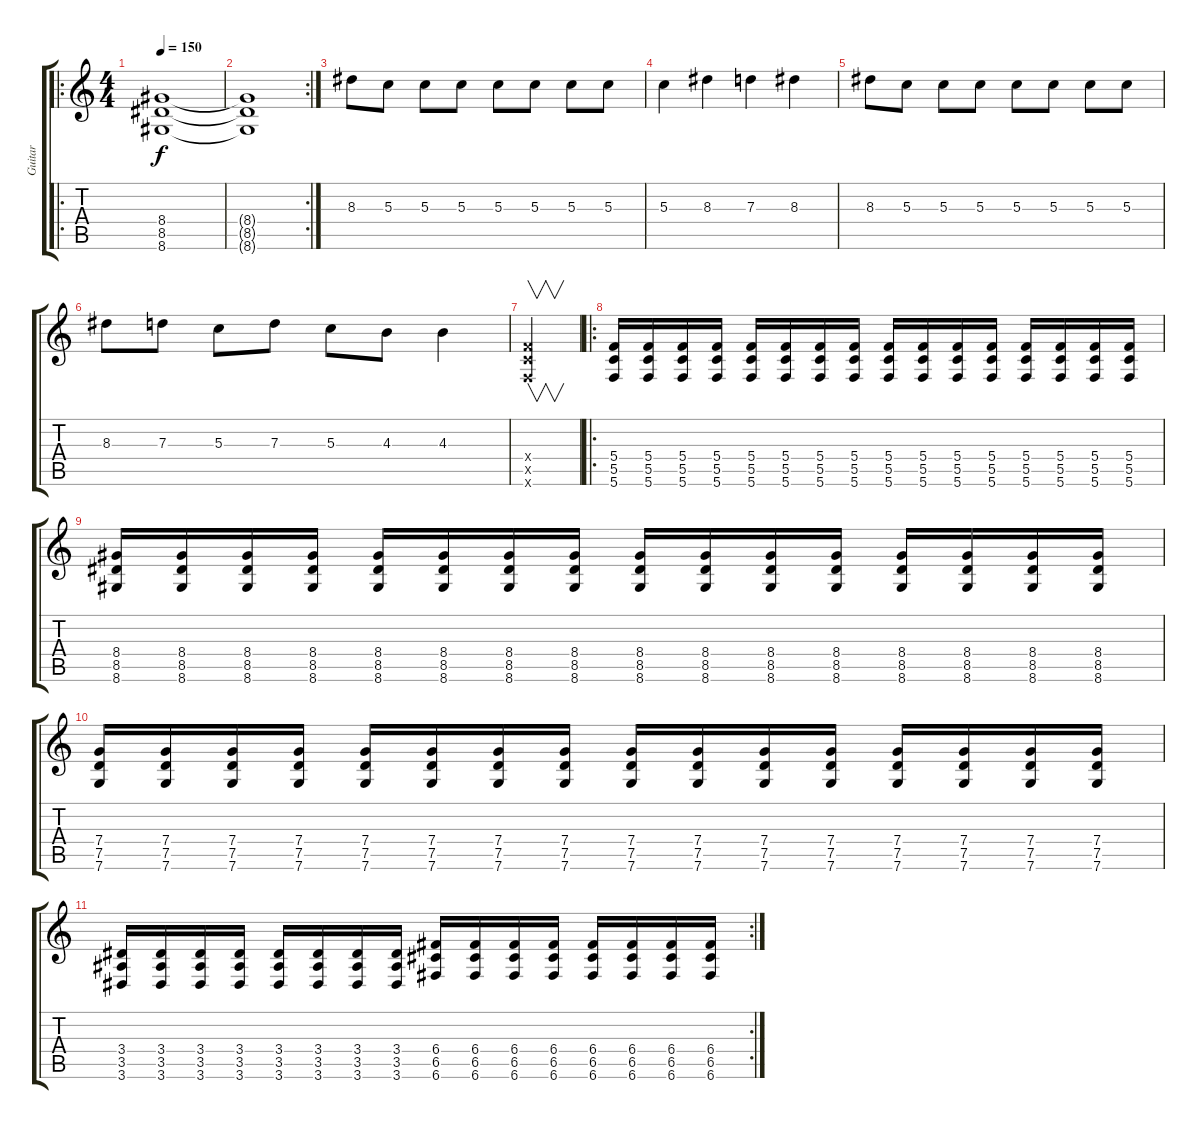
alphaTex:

\track ("Guitar" "Guitar") {instrument distortionguitar}
\staff {score tabs}
\tuning (E4 C4 G3 C3 G2 C2) {hide}
\ro
\ts (4 4)
\tempo 150
\clef g2
\ks c
(8.4 8.5 8.6).1{dy f} |
\rc 2
(8.4{t} 8.5{t} 8.6{t}).1 |
8.3.8 5.3.8 5.3.8 5.3.8 5.3.8 5.3.8 5.3.8 5.3.8 |
5.3.4 8.3.4 7.3.4 8.3.4 |
8.3.8 5.3.8 5.3.8 5.3.8 5.3.8 5.3.8 5.3.8 5.3.8 |
8.3.8 7.3.8 5.3.8 7.3.8 5.3.8 4.3.8 4.3.4 |
(5.4{x} 5.5{x} 5.6{x}).4{v} |
\ro
(5.4 5.5 5.6).16 (5.4 5.5 5.6).16 (5.4 5.5 5.6).16 (5.4 5.5 5.6).16 (5.4 5.5 5.6).16 (5.4 5.5 5.6).16 (5.4 5.5 5.6).16 (5.4 5.5 5.6).16 (5.4 5.5 5.6).16 (5.4 5.5 5.6).16 (5.4 5.5 5.6).16 (5.4 5.5 5.6).16 (5.4 5.5 5.6).16 (5.4 5.5 5.6).16 (5.4 5.5 5.6).16 (5.4 5.5 5.6).16 |
(8.4 8.5 8.6).16 (8.4 8.5 8.6).16 (8.4 8.5 8.6).16 (8.4 8.5 8.6).16 (8.4 8.5 8.6).16 (8.4 8.5 8.6).16 (8.4 8.5 8.6).16 (8.4 8.5 8.6).16 (8.4 8.5 8.6).16 (8.4 8.5 8.6).16 (8.4 8.5 8.6).16 (8.4 8.5 8.6).16 (8.4 8.5 8.6).16 (8.4 8.5 8.6).16 (8.4 8.5 8.6).16 (8.4 8.5 8.6).16 |
(7.4 7.5 7.6).16 (7.4 7.5 7.6).16 (7.4 7.5 7.6).16 (7.4 7.5 7.6).16 (7.4 7.5 7.6).16 (7.4 7.5 7.6).16 (7.4 7.5 7.6).16 (7.4 7.5 7.6).16 (7.4 7.5 7.6).16 (7.4 7.5 7.6).16 (7.4 7.5 7.6).16 (7.4 7.5 7.6).16 (7.4 7.5 7.6).16 (7.4 7.5 7.6).16 (7.4 7.5 7.6).16 (7.4 7.5 7.6).16 |
\rc 2
(3.4 3.5 3.6).16 (3.4 3.5 3.6).16 (3.4 3.5 3.6).16 (3.4 3.5 3.6).16 (3.4 3.5 3.6).16 (3.4 3.5 3.6).16 (3.4 3.5 3.6).16 (3.4 3.5 3.6).16 (6.4 6.5 6.6).16 (6.4 6.5 6.6).16 (6.4 6.5 6.6).16 (6.4 6.5 6.6).16 (6.4 6.5 6.6).16 (6.4 6.5 6.6).16 (6.4 6.5 6.6).16 (6.4 6.5 6.6).16
